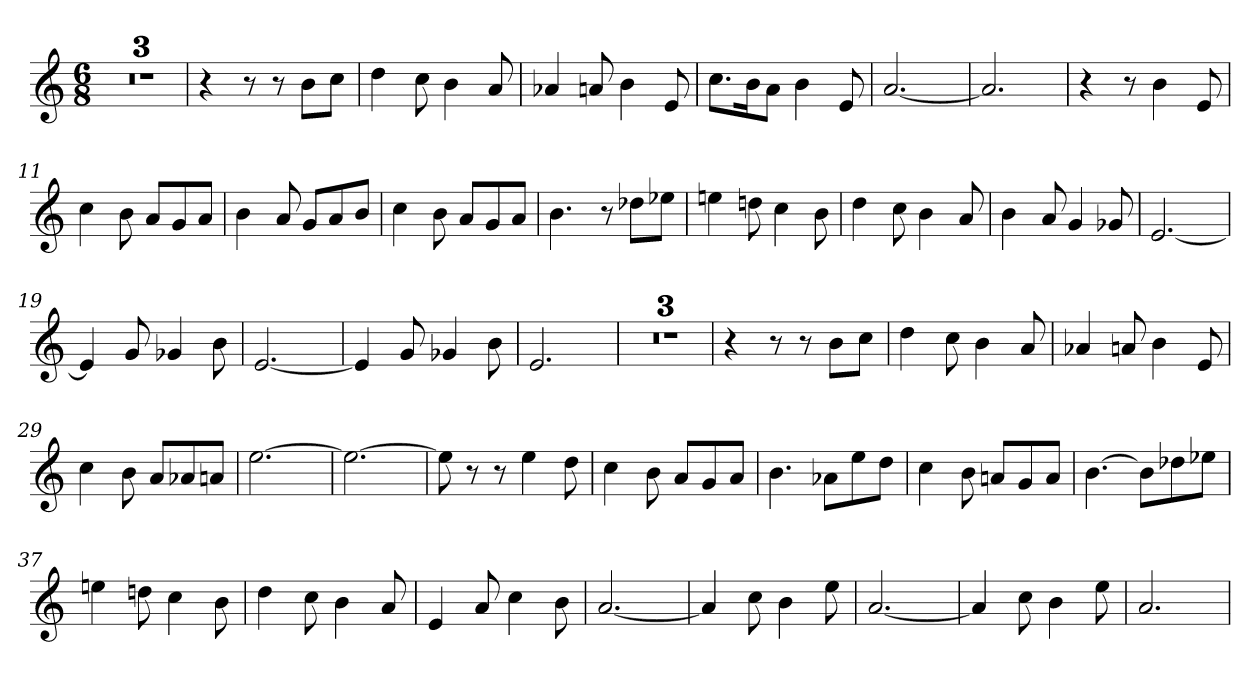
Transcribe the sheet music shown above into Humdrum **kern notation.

**kern
*part1
*staff1
*clefG2
*k[]
*M6/8
=1
2.r
=2
2.r
=3
2.r
=4
4r
8r
8r
8b\L
8cc\J
=5
4dd\
8cc\
4b\
8a/
=6
4a-X/
8an/
4b\
8e/
=7
8.cc\L
16b\K
8a\J
4b\
8e/
=8
[2.a/
=9
2.a/]
=10
4r
8r
4b\
8e/
=11
4cc\
8b\
8a/L
8g/
8a/J
!!LO:LB:g=z
=12
4b\
8a/
8g/L
8a/
8b/J
=13
4cc\
8b\
8a/L
8g/
8a/J
=14
4.b\
8r
8dd-X\L
8ee-X\J
=15
4een\
8ddn\
4cc\
8b\
=16
4dd\
8cc\
4b\
8a/
=17
4b\
8a/
4g/
8g-X/
=18
[2.e/
=19
4e/]
8g/
4g-X/
8b\
=20
[2.e/
!!LO:LB:g=z
=21
4e/]
8g/
4g-X/
8b\
=22
2.e/
=23
2.r
=24
2.r
=25
2.r
=26
4r
8r
8r
8b\L
8cc\J
=27
4dd\
8cc\
4b\
8a/
=28
4a-X/
8an/
4b\
8e/
=29
4cc\
8b\
8a/L
8a-X/
8an/J
=30
[2.ee\
=31
2.ee\_
!!LO:LB:g=z
=32
8ee\]
8r
8r
4ee\
8dd\
=33
4cc\
8b\
8a/L
8g/
8a/J
=34
4.b\
8a-X\L
8ee\
8dd\J
=35
4cc\
8b\
8an/L
8g/
8a/J
=36
[4.b\
8b\L]
8dd-X\
8ee-X\J
=37
4een\
8ddn\
4cc\
8b\
=38
4dd\
8cc\
4b\
8a/
=39
4e/
8a/
4cc\
8b\
=40
[2.a/
!!LO:LB:g=z
=41
4a/]
8cc\
4b\
8ee\
=42
[2.a/
=43
4a/]
8cc\
4b\
8ee\
=44
2.a/
=
*-
